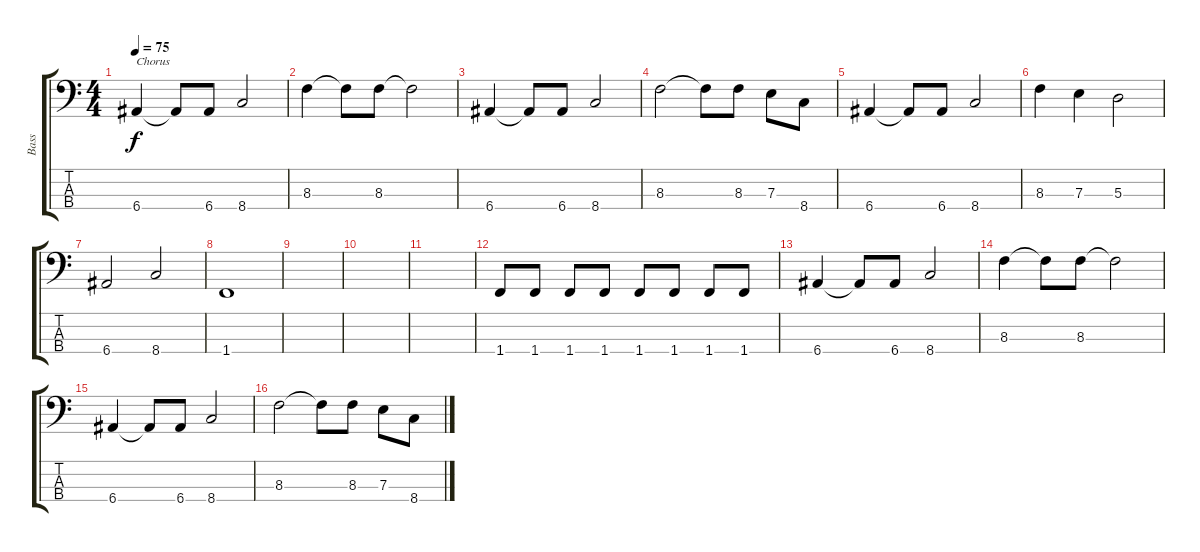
\track ("Bass" "Bass") {instrument electricbassfinger}
\staff {score tabs}
\tuning (G2 D2 A1 E1) {hide}
\ts (4 4)
\tempo 75
\clef f4
\ks c
6.4.4{txt "Chorus" dy f} 6.4{t}.8 6.4.8 8.4.2 |
8.3.4 8.3{t}.8 8.3.8 8.3{t}.2 |
6.4.4 6.4{t}.8 6.4.8 8.4.2 |
8.3.2 8.3{t}.8 8.3.8 7.3.8 8.4.8 |
6.4.4 6.4{t}.8 6.4.8 8.4.2 |
8.3.4 7.3.4 5.3.2 |
6.4.2 8.4.2 |
1.4.1 |
|
|
|
1.4.8 1.4.8 1.4.8 1.4.8 1.4.8 1.4.8 1.4.8 1.4.8 |
6.4.4 6.4{t}.8 6.4.8 8.4.2 |
8.3.4 8.3{t}.8 8.3.8 8.3{t}.2 |
6.4.4 6.4{t}.8 6.4.8 8.4.2 |
8.3.2 8.3{t}.8 8.3.8 7.3.8 8.4.8
